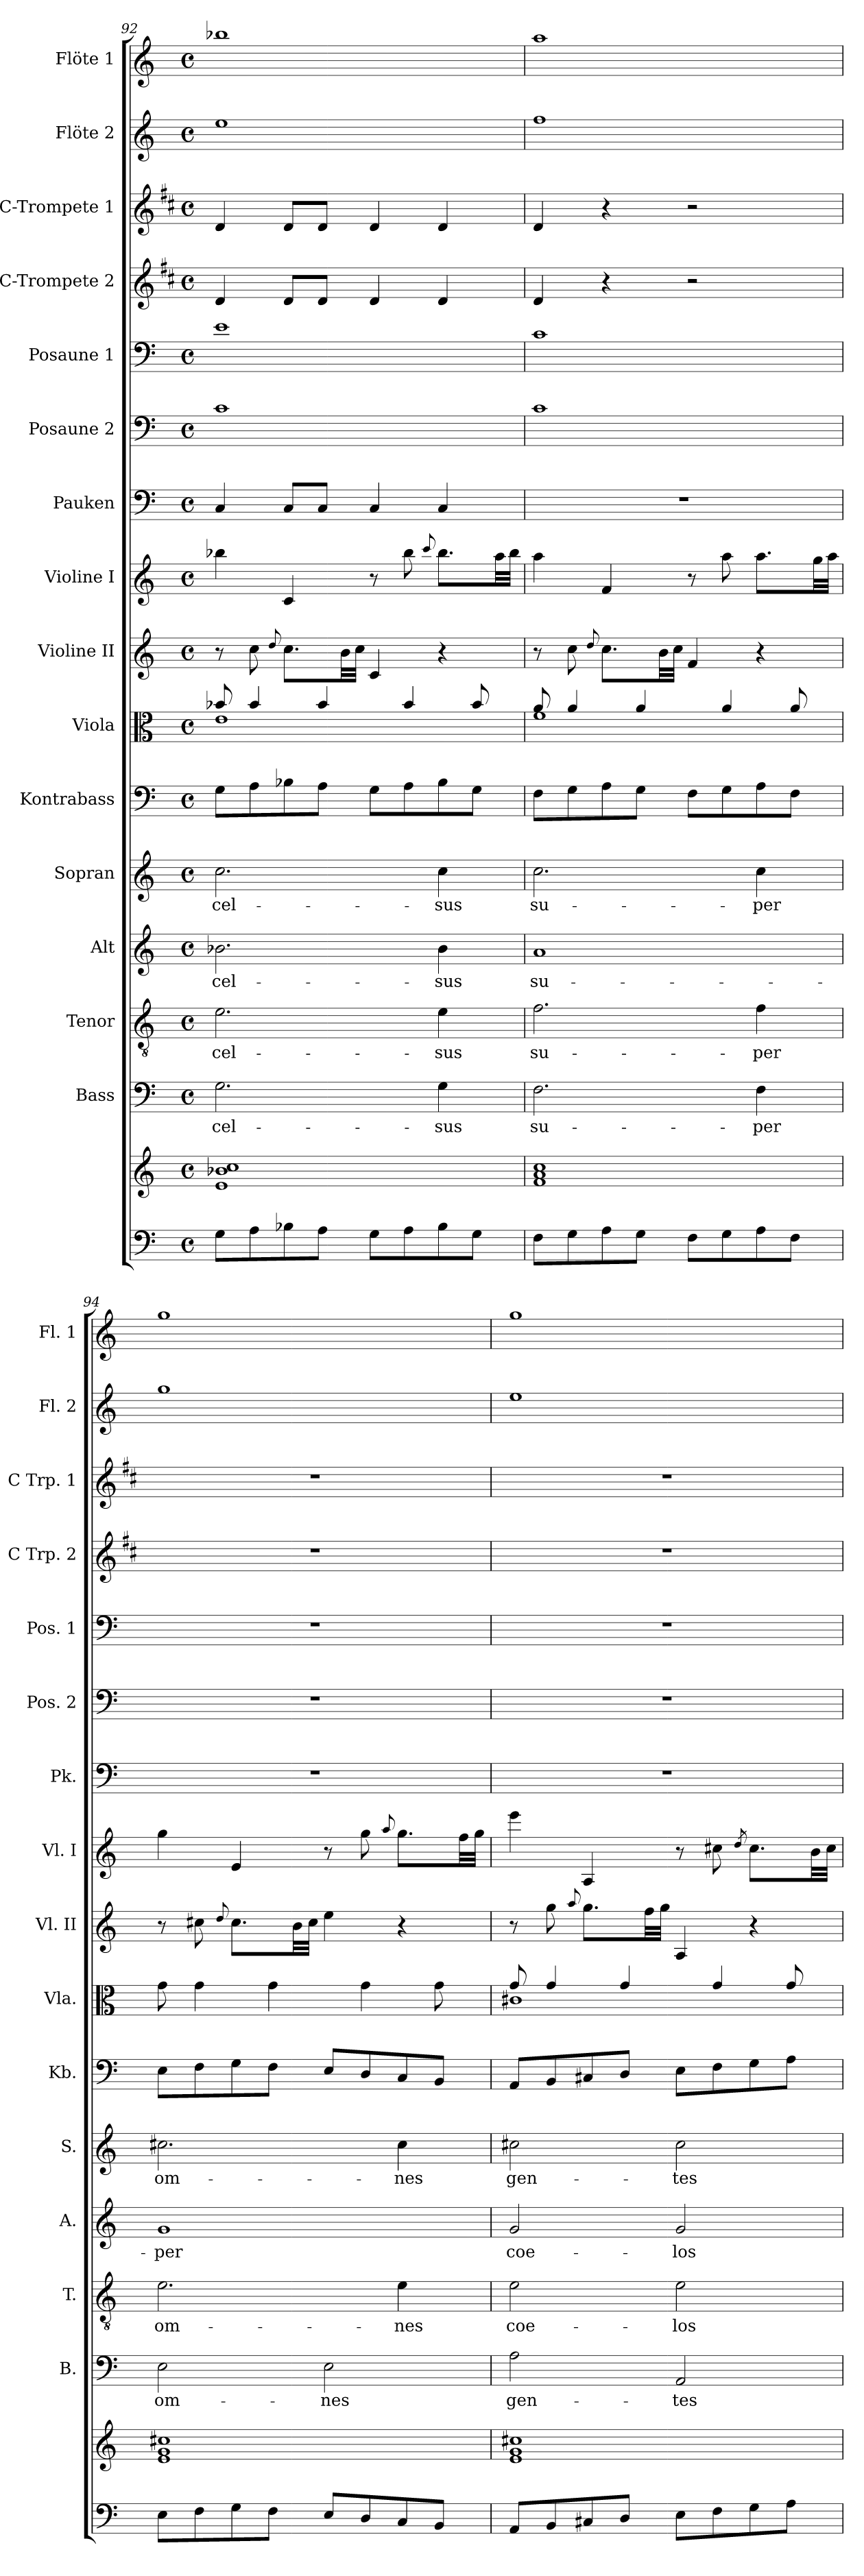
**kern	**kern	**kern	**text	**kern	**text	**kern	**text	**kern	**text	**kern	**kern	**kern	**kern	**kern	**kern	**kern	**kern	**kern	**kern	**kern
*part16	*part16	*part15	*part15	*part14	*part14	*part13	*part13	*part12	*part12	*part11	*part10	*part9	*part8	*part7	*part6	*part5	*part4	*part3	*part2	*part1
*staff17	*staff16	*staff15	*staff15	*staff14	*staff14	*staff13	*staff13	*staff12	*staff12	*staff11	*staff10	*staff9	*staff8	*staff7	*staff6	*staff5	*staff4	*staff3	*staff2	*staff1
*	*	*I"Bass	*	*I"Tenor	*	*I"Alt	*	*I"Sopran	*	*I"Kontrabass	*I"Viola	*I"Violine II	*I"Violine I	*I"Pauken	*I"Posaune 2	*I"Posaune 1	*I"C-Trompete 2	*I"C-Trompete 1	*I"Flöte 2	*I"Flöte 1
*	*	*I'B.	*	*I'T.	*	*I'A.	*	*I'S.	*	*I'Kb.	*I'Vla.	*I'Vl. II	*I'Vl. I	*I'Pk.	*I'Pos. 2	*I'Pos. 1	*I'C Trp. 2	*I'C Trp. 1	*I'Fl. 2	*I'Fl. 1
!!LO:PB:g=z
*clefF4	*clefG2	*clefF4	*	*clefGv2	*	*clefG2	*	*clefG2	*	*clefF4	*clefC3	*clefG2	*clefG2	*clefF4	*clefF4	*clefF4	*clefG2	*clefG2	*clefG2	*clefG2
*	*	*	*	*	*	*	*	*	*	*ITrd7c12	*	*	*	*	*	*	*ITrd1c2	*ITrd1c2	*	*
*k[]	*k[]	*k[]	*	*k[]	*	*k[]	*	*k[]	*	*k[]	*k[]	*k[]	*k[]	*k[]	*k[]	*k[]	*k[]	*k[]	*k[]	*k[]
*C:	*C:	*C:	*	*C:	*	*C:	*	*C:	*	*C:	*C:	*C:	*C:	*C:	*C:	*C:	*C:	*C:	*C:	*C:
*M4/4	*M4/4	*M4/4	*	*M4/4	*	*M4/4	*	*M4/4	*	*M4/4	*M4/4	*M4/4	*M4/4	*M4/4	*M4/4	*M4/4	*M4/4	*M4/4	*M4/4	*M4/4
*met(c)	*met(c)	*met(c)	*	*met(c)	*	*met(c)	*	*met(c)	*	*met(c)	*met(c)	*met(c)	*met(c)	*met(c)	*met(c)	*met(c)	*met(c)	*met(c)	*met(c)	*met(c)
=92	=92	=92	=92	=92	=92	=92	=92	=92	=92	=92	=92	=92	=92	=92	=92	=92	=92	=92	=92	=92
!	!	!	!LO:LY:b	!	!LO:LY:b	!	!LO:LY:b	!	!LO:LY:b	!	!	!	!	!	!	!	!	!	!	!
*	*	*	*	*	*	*	*	*	*	*	*^	*	*	*	*	*	*	*	*	*
8G\L	1e 1b-X 1cc	2.G\	-cel-	2.e\	-cel-	2.b-X\	-cel-	2.cc\	-cel-	8GG\L	8b-X/	1e	8r	4bb-X\	4C/	1c	1e	4c/	4c/	1ee	1bb-X
8A\	.	.	.	.	.	.	.	.	.	8AA\	4b-/	.	8cc\	.	.	.	.	.	.	.	.
.	.	.	.	.	.	.	.	.	.	.	.	.	8qqdd/	.	.	.	.	.	.	.	.
8B-X\	.	.	.	.	.	.	.	.	.	8BB-X\	.	.	8.cc\L	4c/	8C/L	.	.	8c/L	8c/L	.	.
8A\J	.	.	.	.	.	.	.	.	.	8AA\J	4b-/	.	.	.	8C/J	.	.	8c/J	8c/J	.	.
.	.	.	.	.	.	.	.	.	.	.	.	.	32b\LL	.	.	.	.	.	.	.	.
.	.	.	.	.	.	.	.	.	.	.	.	.	32cc\JJJ	.	.	.	.	.	.	.	.
8G\L	.	.	.	.	.	.	.	.	.	8GG\L	.	.	4c/	8r	4C/	.	.	4c/	4c/	.	.
8A\	.	.	.	.	.	.	.	.	.	8AA\	4b-/	.	.	8bb-\	.	.	.	.	.	.	.
.	.	.	.	.	.	.	.	.	.	.	.	.	.	8qqccc/	.	.	.	.	.	.	.
!	!	!	!LO:LY:b	!	!LO:LY:b	!	!LO:LY:b	!	!LO:LY:b	!	!	!	!	!	!	!	!	!	!	!	!
8B-\	.	4G\	-sus	4e\	-sus	4b-\	-sus	4cc\	-sus	8BB-\	.	.	4r	8.bb-\L	4C/	.	.	4c/	4c/	.	.
8G\J	.	.	.	.	.	.	.	.	.	8GG\J	8b-/	.	.	.	.	.	.	.	.	.	.
.	.	.	.	.	.	.	.	.	.	.	.	.	.	32aa\LL	.	.	.	.	.	.	.
.	.	.	.	.	.	.	.	.	.	.	.	.	.	32bb-\JJJ	.	.	.	.	.	.	.
=93	=93	=93	=93	=93	=93	=93	=93	=93	=93	=93	=93	=93	=93	=93	=93	=93	=93	=93	=93	=93	=93
!	!	!	!LO:LY:b	!	!LO:LY:b	!	!LO:LY:b	!	!LO:LY:b	!	!	!	!	!	!	!	!	!	!	!	!
8F\L	1f 1a 1cc	2.F\	su-	2.f\	su-	1a	su-	2.cc\	su-	8FF\L	8a/	1f	8r	4aa\	1r	1c	1c	4c/	4c/	1ff	1aa
8G\	.	.	.	.	.	.	.	.	.	8GG\	4a/	.	8cc\	.	.	.	.	.	.	.	.
.	.	.	.	.	.	.	.	.	.	.	.	.	8qqdd/	.	.	.	.	.	.	.	.
8A\	.	.	.	.	.	.	.	.	.	8AA\	.	.	8.cc\L	4f/	.	.	.	4r	4r	.	.
8G\J	.	.	.	.	.	.	.	.	.	8GG\J	4a/	.	.	.	.	.	.	.	.	.	.
.	.	.	.	.	.	.	.	.	.	.	.	.	32b\LL	.	.	.	.	.	.	.	.
.	.	.	.	.	.	.	.	.	.	.	.	.	32cc\JJJ	.	.	.	.	.	.	.	.
8F\L	.	.	.	.	.	.	.	.	.	8FF\L	.	.	4f/	8r	.	.	.	2r	2r	.	.
8G\	.	.	.	.	.	.	.	.	.	8GG\	4a/	.	.	8aa\	.	.	.	.	.	.	.
!	!	!	!LO:LY:b	!	!LO:LY:b	!	!	!	!LO:LY:b	!	!	!	!	!	!	!	!	!	!	!	!
8A\	.	4F\	-per	4f\	-per	.	.	4cc\	-per	8AA\	.	.	4r	8.aa\L	.	.	.	.	.	.	.
8F\J	.	.	.	.	.	.	.	.	.	8FF\J	8a/	.	.	.	.	.	.	.	.	.	.
.	.	.	.	.	.	.	.	.	.	.	.	.	.	32gg\LL	.	.	.	.	.	.	.
.	.	.	.	.	.	.	.	.	.	.	.	.	.	32aa\JJJ	.	.	.	.	.	.	.
*	*	*	*	*	*	*	*	*	*	*	*v	*v	*	*	*	*	*	*	*	*	*
=94	=94	=94	=94	=94	=94	=94	=94	=94	=94	=94	=94	=94	=94	=94	=94	=94	=94	=94	=94	=94
!	!	!	!LO:LY:b	!	!LO:LY:b	!	!LO:LY:b	!	!LO:LY:b	!	!	!	!	!	!	!	!	!	!	!
8E\L	1e 1g 1cc#X	2E\	om-	2.e\	om-	1g	-per	2.cc#X\	om-	8EE\L	8g\	8r	4gg\	1r	1r	1r	1r	1r	1gg	1gg
8F\	.	.	.	.	.	.	.	.	.	8FF\	4g\	8cc#X\	.	.	.	.	.	.	.	.
.	.	.	.	.	.	.	.	.	.	.	.	8qqdd/	.	.	.	.	.	.	.	.
8G\	.	.	.	.	.	.	.	.	.	8GG\	.	8.cc#\L	4e/	.	.	.	.	.	.	.
8F\J	.	.	.	.	.	.	.	.	.	8FF\J	4g\	.	.	.	.	.	.	.	.	.
.	.	.	.	.	.	.	.	.	.	.	.	32b\LL	.	.	.	.	.	.	.	.
.	.	.	.	.	.	.	.	.	.	.	.	32cc#\JJJ	.	.	.	.	.	.	.	.
!	!	!	!LO:LY:b	!	!	!	!	!	!	!	!	!	!	!	!	!	!	!	!	!
8E/L	.	2E\	-nes	.	.	.	.	.	.	8EE/L	.	4ee\	8r	.	.	.	.	.	.	.
8D/	.	.	.	.	.	.	.	.	.	8DD/	4g\	.	8gg\	.	.	.	.	.	.	.
.	.	.	.	.	.	.	.	.	.	.	.	.	8qqaa/	.	.	.	.	.	.	.
!	!	!	!	!	!LO:LY:b	!	!	!	!LO:LY:b	!	!	!	!	!	!	!	!	!	!	!
8C/	.	.	.	4e\	-nes	.	.	4cc#\	-nes	8CC/	.	4r	8.gg\L	.	.	.	.	.	.	.
8BB/J	.	.	.	.	.	.	.	.	.	8BBB/J	8g\	.	.	.	.	.	.	.	.	.
.	.	.	.	.	.	.	.	.	.	.	.	.	32ff\LL	.	.	.	.	.	.	.
.	.	.	.	.	.	.	.	.	.	.	.	.	32gg\JJJ	.	.	.	.	.	.	.
=95	=95	=95	=95	=95	=95	=95	=95	=95	=95	=95	=95	=95	=95	=95	=95	=95	=95	=95	=95	=95
!	!	!	!LO:LY:b	!	!LO:LY:b	!	!LO:LY:b	!	!LO:LY:b	!	!	!	!	!	!	!	!	!	!	!
*	*	*	*	*	*	*	*	*	*	*	*^	*	*	*	*	*	*	*	*	*
8AA/L	1e 1g 1cc#X	2A\	gen-	2e\	coe-	2g/	coe-	2cc#X\	gen-	8AAA/L	8g/	1c#X	8r	4eee\	1r	1r	1r	1r	1r	1ee	1gg
8BB/	.	.	.	.	.	.	.	.	.	8BBB/	4g/	.	8gg\	.	.	.	.	.	.	.	.
.	.	.	.	.	.	.	.	.	.	.	.	.	8qqaa/	.	.	.	.	.	.	.	.
8C#X/	.	.	.	.	.	.	.	.	.	8CC#X/	.	.	8.gg\L	4A/	.	.	.	.	.	.	.
8D/J	.	.	.	.	.	.	.	.	.	8DD/J	4g/	.	.	.	.	.	.	.	.	.	.
.	.	.	.	.	.	.	.	.	.	.	.	.	32ff\LL	.	.	.	.	.	.	.	.
.	.	.	.	.	.	.	.	.	.	.	.	.	32gg\JJJ	.	.	.	.	.	.	.	.
!	!	!	!LO:LY:b	!	!LO:LY:b	!	!LO:LY:b	!	!LO:LY:b	!	!	!	!	!	!	!	!	!	!	!	!
8E\L	.	2AA/	-tes	2e\	-los	2g/	-los	2cc#\	-tes	8EE\L	.	.	4A/	8r	.	.	.	.	.	.	.
8F\	.	.	.	.	.	.	.	.	.	8FF\	4g/	.	.	8cc#X\	.	.	.	.	.	.	.
.	.	.	.	.	.	.	.	.	.	.	.	.	.	8qdd/	.	.	.	.	.	.	.
8G\	.	.	.	.	.	.	.	.	.	8GG\	.	.	4r	8.cc#\L	.	.	.	.	.	.	.
8A\J	.	.	.	.	.	.	.	.	.	8AA\J	8g/	.	.	.	.	.	.	.	.	.	.
.	.	.	.	.	.	.	.	.	.	.	.	.	.	32b\LL	.	.	.	.	.	.	.
.	.	.	.	.	.	.	.	.	.	.	.	.	.	32cc#\JJJ	.	.	.	.	.	.	.
*	*	*	*	*	*	*	*	*	*	*	*v	*v	*	*	*	*	*	*	*	*	*
=	=	=	=	=	=	=	=	=	=	=	=	=	=	=	=	=	=	=	=	=
*-	*-	*-	*-	*-	*-	*-	*-	*-	*-	*-	*-	*-	*-	*-	*-	*-	*-	*-	*-	*-
